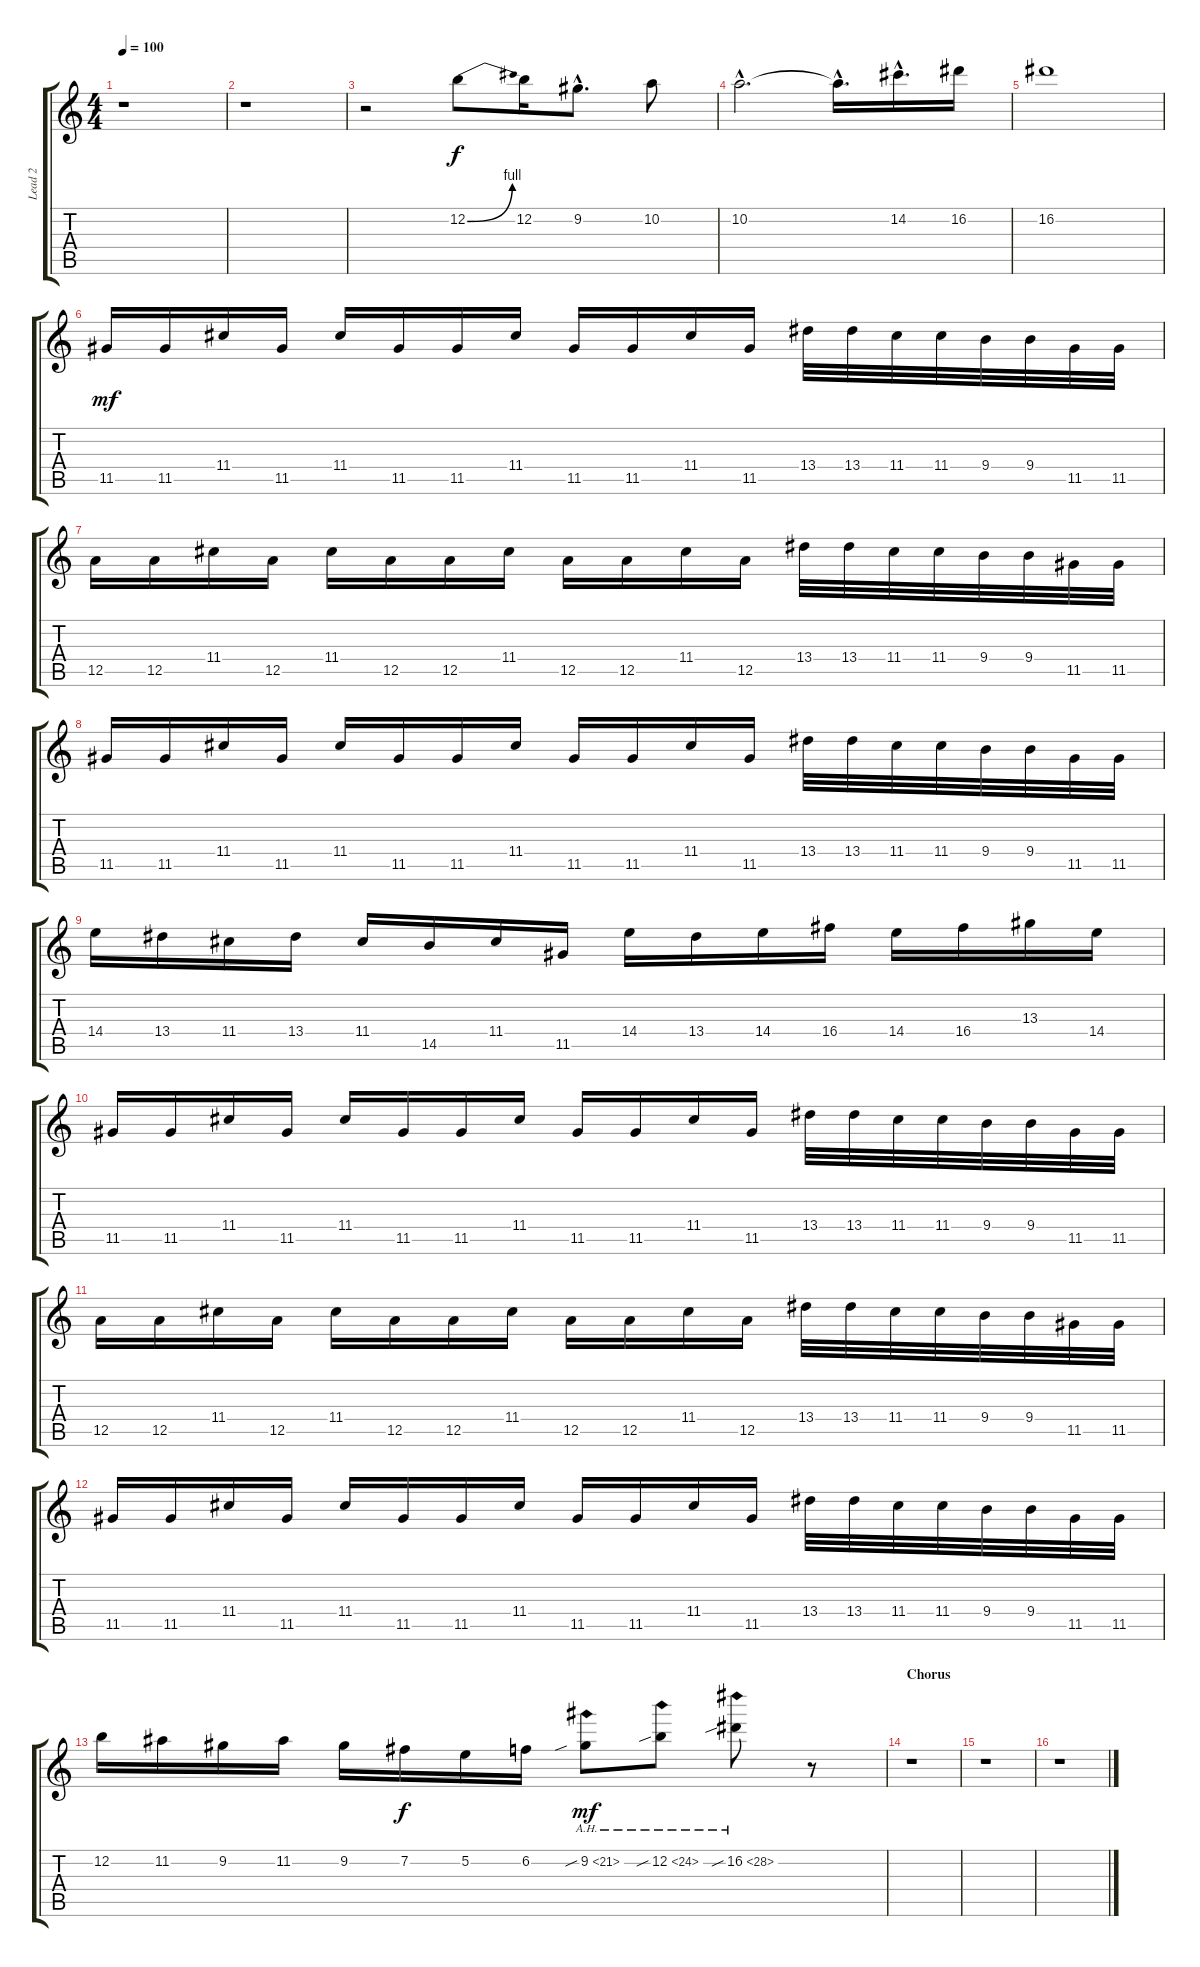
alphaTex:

\track ("Lead 2" "Lead 2") {instrument distortionguitar}
\staff {score tabs}
\tuning (E4 B3 G3 D3 A2 E2) {hide}
\ts (4 4)
\tempo 100
\clef g2
\ks c
r.1{dy f} |
r.1 |
r.2 12.2{be (bend 0 0 60 4)}.8 12.2.16 9.2{hac}.8{d} 10.2.8 |
10.2{hac}.2{d} 10.2{hac t}.16{d} 14.2{hac}.16{d} 16.2.16 |
16.2.1 |
\section ("" "")
11.5.16{dy mf volume 12} 11.5.16 11.4.16 11.5.16 11.4.16 11.5.16 11.5.16 11.4.16 11.5.16 11.5.16 11.4.16 11.5.16 13.4.32 13.4.32 11.4.32 11.4.32 9.4.32 9.4.32 11.5.32 11.5.32 |
12.5.16 12.5.16 11.4.16 12.5.16 11.4.16 12.5.16 12.5.16 11.4.16 12.5.16 12.5.16 11.4.16 12.5.16 13.4.32 13.4.32 11.4.32 11.4.32 9.4.32 9.4.32 11.5.32 11.5.32 |
11.5.16 11.5.16 11.4.16 11.5.16 11.4.16 11.5.16 11.5.16 11.4.16 11.5.16 11.5.16 11.4.16 11.5.16 13.4.32 13.4.32 11.4.32 11.4.32 9.4.32 9.4.32 11.5.32 11.5.32 |
14.4.16 13.4.16 11.4.16 13.4.16 11.4.16 14.5.16 11.4.16 11.5.16 14.4.16 13.4.16 14.4.16 16.4.16 14.4.16 16.4.16 13.3.16 14.4.16 |
11.5.16 11.5.16 11.4.16 11.5.16 11.4.16 11.5.16 11.5.16 11.4.16 11.5.16 11.5.16 11.4.16 11.5.16 13.4.32 13.4.32 11.4.32 11.4.32 9.4.32 9.4.32 11.5.32 11.5.32 |
12.5.16 12.5.16 11.4.16 12.5.16 11.4.16 12.5.16 12.5.16 11.4.16 12.5.16 12.5.16 11.4.16 12.5.16 13.4.32 13.4.32 11.4.32 11.4.32 9.4.32 9.4.32 11.5.32 11.5.32 |
11.5.16 11.5.16 11.4.16 11.5.16 11.4.16 11.5.16 11.5.16 11.4.16 11.5.16 11.5.16 11.4.16 11.5.16 13.4.32 13.4.32 11.4.32 11.4.32 9.4.32 9.4.32 11.5.32 11.5.32 |
12.2.16 11.2.16 9.2.16 11.2.16 9.2.16 7.2.16{dy f} 5.2.16 6.2.16 9.2{ah 12 sib}.8{dy mf} 12.2{ah 12 sib}.8 16.2{ah 12 sib}.8 r.8 |
\section ("" "Chorus")
r.1 |
r.1 |
r.1
